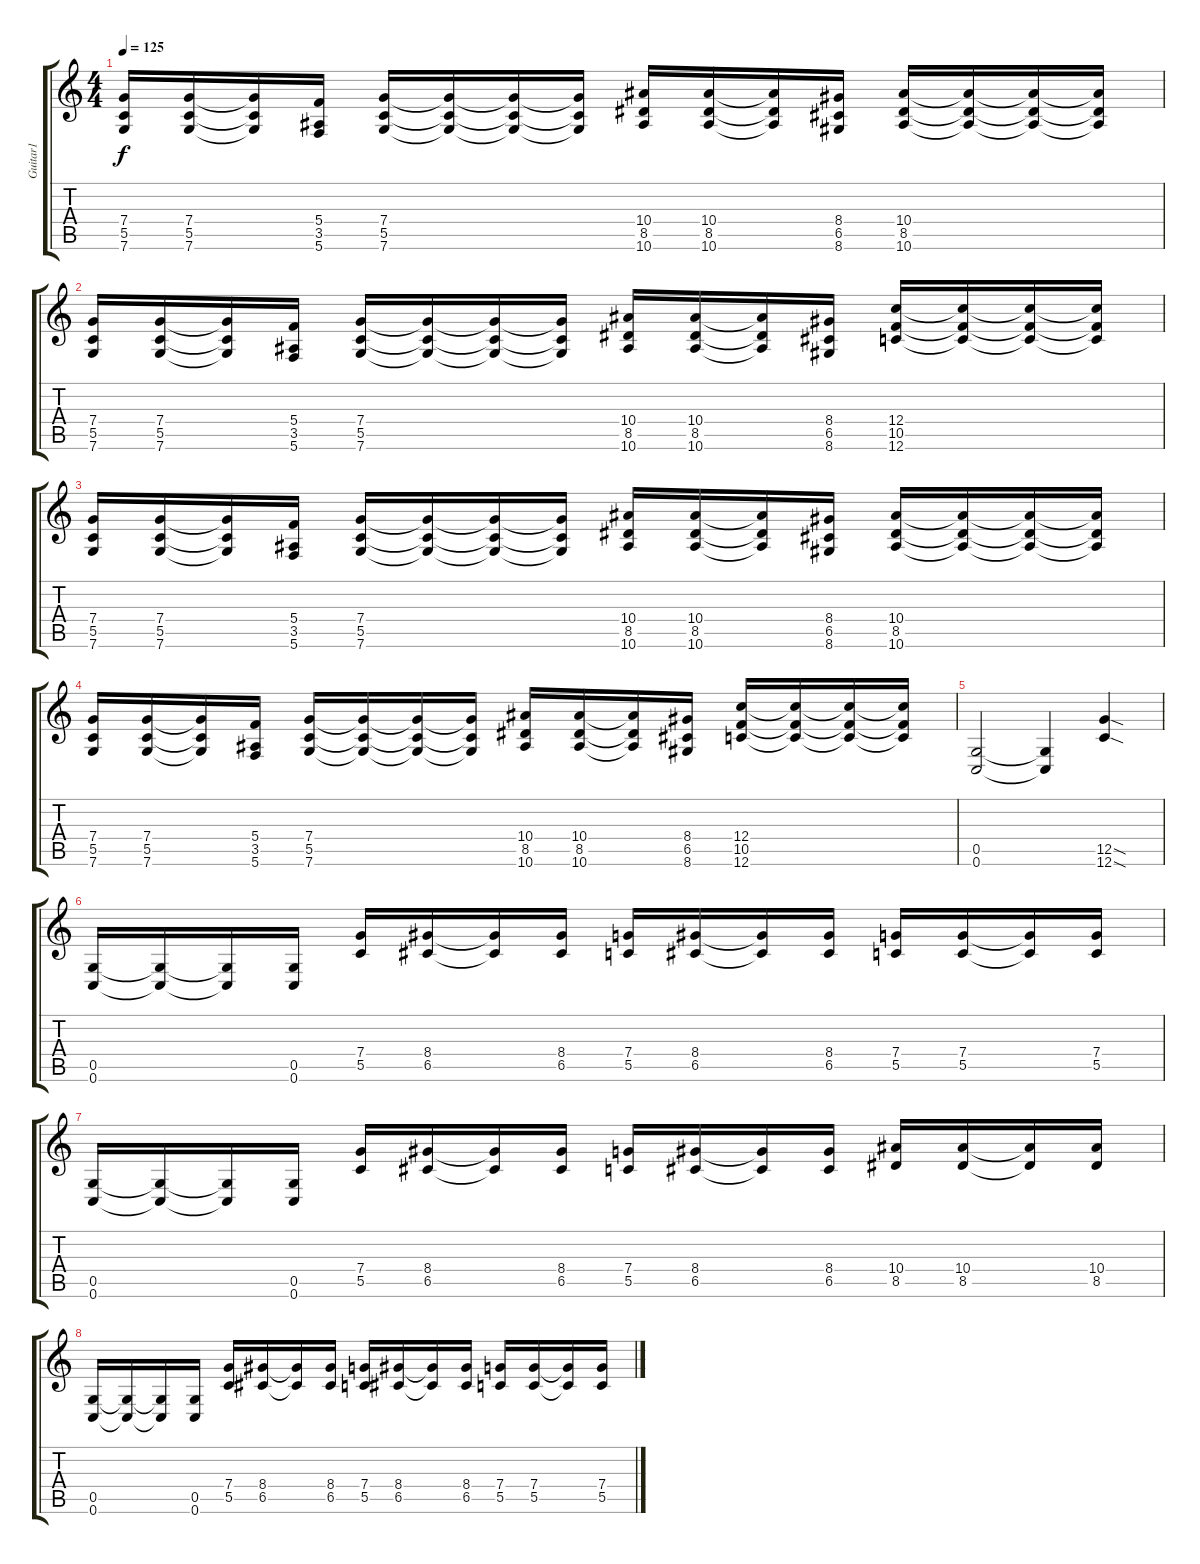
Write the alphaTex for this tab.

\track ("Guitar1" "Guitar1") {instrument distortionguitar}
\staff {score tabs}
\tuning (D4 A3 F3 C3 G2 C2) {hide}
\ts (4 4)
\tempo 125
\clef g2
\ks c
(7.4 5.5 7.6).16{dy f} (7.4 5.5 7.6).16 (7.4{t} 5.5{t} 7.6{t}).16 (5.4 3.5 5.6).16 (7.4 5.5 7.6).16 (7.4{t} 5.5{t} 7.6{t}).16 (7.4{t} 5.5{t} 7.6{t}).16 (7.4{t} 5.5{t} 7.6{t}).16 (10.4 8.5 10.6).16 (10.4 8.5 10.6).16 (10.4{t} 8.5{t} 10.6{t}).16 (8.4 6.5 8.6).16 (10.4 8.5 10.6).16 (10.4{t} 8.5{t} 10.6{t}).16 (10.4{t} 8.5{t} 10.6{t}).16 (10.4{t} 8.5{t} 10.6{t}).16 |
(7.4 5.5 7.6).16 (7.4 5.5 7.6).16 (7.4{t} 5.5{t} 7.6{t}).16 (5.4 3.5 5.6).16 (7.4 5.5 7.6).16 (7.4{t} 5.5{t} 7.6{t}).16 (7.4{t} 5.5{t} 7.6{t}).16 (7.4{t} 5.5{t} 7.6{t}).16 (10.4 8.5 10.6).16 (10.4 8.5 10.6).16 (10.4{t} 8.5{t} 10.6{t}).16 (8.4 6.5 8.6).16 (12.4 10.5 12.6).16 (12.4{t} 10.5{t} 12.6{t}).16 (12.4{t} 10.5{t} 12.6{t}).16 (12.4{t} 10.5{t} 12.6{t}).16 |
(7.4 5.5 7.6).16 (7.4 5.5 7.6).16 (7.4{t} 5.5{t} 7.6{t}).16 (5.4 3.5 5.6).16 (7.4 5.5 7.6).16 (7.4{t} 5.5{t} 7.6{t}).16 (7.4{t} 5.5{t} 7.6{t}).16 (7.4{t} 5.5{t} 7.6{t}).16 (10.4 8.5 10.6).16 (10.4 8.5 10.6).16 (10.4{t} 8.5{t} 10.6{t}).16 (8.4 6.5 8.6).16 (10.4 8.5 10.6).16 (10.4{t} 8.5{t} 10.6{t}).16 (10.4{t} 8.5{t} 10.6{t}).16 (10.4{t} 8.5{t} 10.6{t}).16 |
(7.4 5.5 7.6).16 (7.4 5.5 7.6).16 (7.4{t} 5.5{t} 7.6{t}).16 (5.4 3.5 5.6).16 (7.4 5.5 7.6).16 (7.4{t} 5.5{t} 7.6{t}).16 (7.4{t} 5.5{t} 7.6{t}).16 (7.4{t} 5.5{t} 7.6{t}).16 (10.4 8.5 10.6).16 (10.4 8.5 10.6).16 (10.4{t} 8.5{t} 10.6{t}).16 (8.4 6.5 8.6).16 (12.4 10.5 12.6).16 (12.4{t} 10.5{t} 12.6{t}).16 (12.4{t} 10.5{t} 12.6{t}).16 (12.4{t} 10.5{t} 12.6{t}).16 |
(0.5 0.6).2 (0.5{t} 0.6{t}).4 (12.5{sod} 12.6{sod}).4 |
(0.5 0.6).16 (0.5{t} 0.6{t}).16 (0.5{t} 0.6{t}).16 (0.5 0.6).16 (7.4 5.5).16 (8.4 6.5).16 (8.4{t} 6.5{t}).16 (8.4 6.5).16 (7.4 5.5).16 (8.4 6.5).16 (8.4{t} 6.5{t}).16 (8.4 6.5).16 (7.4 5.5).16 (7.4 5.5).16 (7.4{t} 5.5{t}).16 (7.4 5.5).16 |
(0.5 0.6).16 (0.5{t} 0.6{t}).16 (0.5{t} 0.6{t}).16 (0.5 0.6).16 (7.4 5.5).16 (8.4 6.5).16 (8.4{t} 6.5{t}).16 (8.4 6.5).16 (7.4 5.5).16 (8.4 6.5).16 (8.4{t} 6.5{t}).16 (8.4 6.5).16 (10.4 8.5).16 (10.4 8.5).16 (10.4{t} 8.5{t}).16 (10.4 8.5).16 |
(0.5 0.6).16 (0.5{t} 0.6{t}).16 (0.5{t} 0.6{t}).16 (0.5 0.6).16 (7.4 5.5).16 (8.4 6.5).16 (8.4{t} 6.5{t}).16 (8.4 6.5).16 (7.4 5.5).16 (8.4 6.5).16 (8.4{t} 6.5{t}).16 (8.4 6.5).16 (7.4 5.5).16 (7.4 5.5).16 (7.4{t} 5.5{t}).16 (7.4 5.5).16
